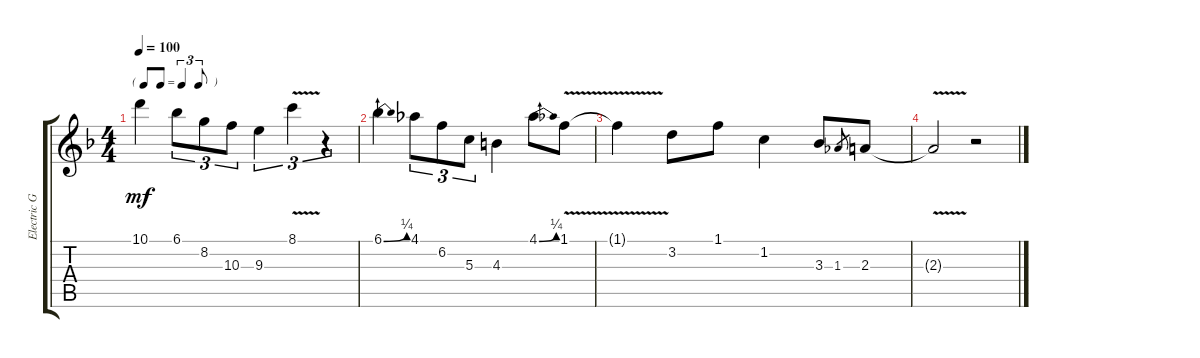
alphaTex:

\track ("Electric Guitar" "Electric G") {instrument electricguitarclean}
\staff {score tabs}
\tuning (E4 B3 G3 D3 A2 E2) {hide}
\ts (4 4)
\tf triplet8th
\tempo 100
\clef g2
\ks f
10.1.4{dy mf instrument electricguitarclean} 6.1.8{tu (3 2)} 8.2.8{tu (3 2)} 10.3.8{tu (3 2)} 9.3.4{tu (3 2)} 8.1{v}.4{tu (3 2)} r.4{tu (3 2)} |
6.1{be (bend 0 0 60 1)}.4 4.1.8{tu (3 2)} 6.2.8{tu (3 2)} 5.3.8{tu (3 2)} 4.3.4 4.1{be (bend 0 0 60 1)}.8 1.1{v}.8 |
1.1{v t}.4 3.2.8 1.1.8 1.2.4 3.3.8 1.3.8{gr} 2.3.8 |
2.3{v t}.2 r.2
